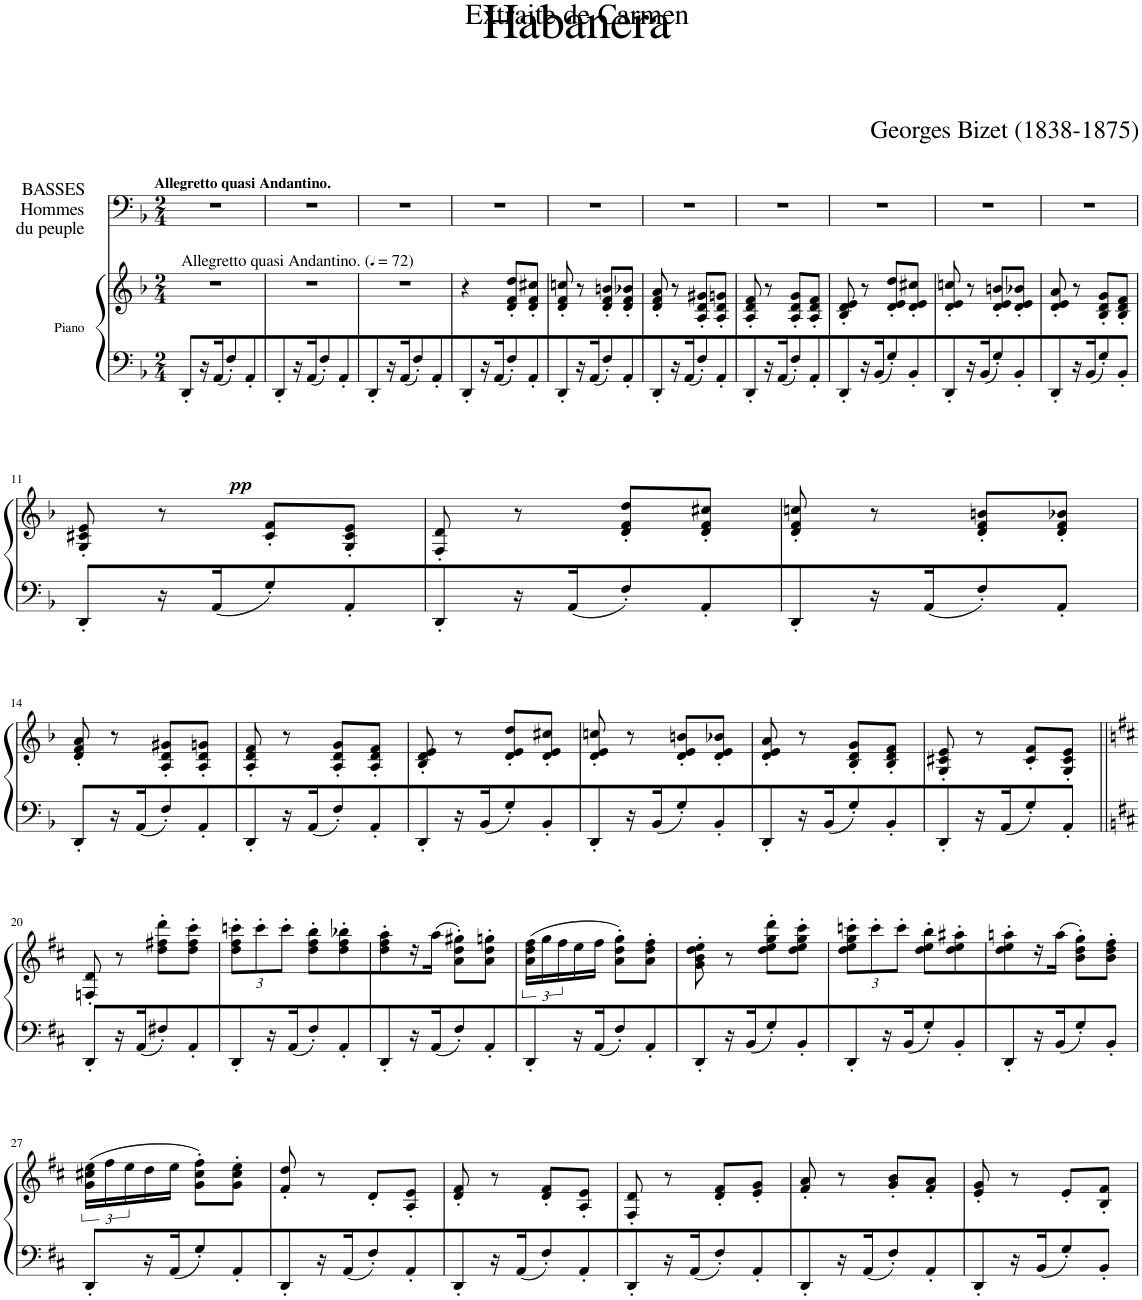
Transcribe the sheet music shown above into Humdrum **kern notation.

**kern	**kern	**dynam	**kern
*part2	*part2	*part2	*part1
*staff3	*staff2	*staff2/3	*staff1
*I"Piano	*	*	*I"BASSES Hommes  du peuple
*I'Pno	*	*	*
*clefF4	*clefG2	*	*clefF4
*k[b-]	*k[b-]	*	*k[b-]
*M2/4	*M2/4	*	*M2/4
*MM72	*MM72	*	*MM72
=1	=1	=1	=1
*	*	*	*^
!	!	!	!LO:TX:a:B:t=Allegretto quasi Andantino.	!
!	!LO:TX:a:t=Allegretto quasi Andantino.	!	!	!
!	!	!LO:DY:b=2	!	!
8DD'/L	2r	pp	2r	2D!
16r	.	.	.	.
16AA/J	.	.	.	.
8F'/	.	.	.	.
8AA'/	.	.	.	.
*	*	*	*v	*v
=2	=2	=2	=2
8DD'/	2r	.	2r
16r	.	.	.
16AA/J	.	.	.
8F'/	.	.	.
8AA'/	.	.	.
=3	=3	=3	=3
8DD'/	2r	.	2r
16r	.	.	.
16AA/J	.	.	.
8F'/	.	.	.
8AA'/	.	.	.
=4	=4	=4	=4
8DD'/	4r	.	2r
16r	.	.	.
16AA/J	.	.	.
8F'/	8d/' 8f/' 8dd/'L	.	.
8AA'/	8d/' 8f/' 8cc#X/'J	.	.
=5	=5	=5	=5
8DD'/	8d/' 8f/' 8ccn/'	.	2r
16r	8r	.	.
16AA/J	.	.	.
8F'/	8d/' 8f/' 8bn/'L	.	.
8AA'/	8d/' 8f/' 8b-X/'J	.	.
=6	=6	=6	=6
8DD'/	8d/' 8f/' 8a/'	.	2r
16r	8r	.	.
16AA/J	.	.	.
8F'/	8A/' 8d/' 8g#X/'L	.	.
8AA'/	8A/' 8d/' 8gn/'J	.	.
=7	=7	=7	=7
8DD'/	8A/' 8d/' 8f/'	.	2r
16r	8r	.	.
16AA/J	.	.	.
8F'/	8A/' 8d/' 8g/'L	.	.
8AA'/	8A/' 8d/' 8f/'J	.	.
=8	=8	=8	=8
8DD'/	8B-/' 8d/' 8e/'	.	2r
16r	8r	.	.
16BB-/J	.	.	.
8G'/	8d/' 8e/' 8dd/'L	.	.
8BB-'/	8d/' 8e/' 8cc#X/'J	.	.
=9	=9	=9	=9
8DD'/	8d/' 8e/' 8ccn/'	.	2r
16r	8r	.	.
16BB-/J	.	.	.
8G'/	8d/' 8e/' 8bn/'L	.	.
8BB-'/	8d/' 8e/' 8b-X/'J	.	.
=10	=10	=10	=10
8DD'/	8d/' 8e/' 8a/'	.	2r
16r	8r	.	.
16BB-/J	.	.	.
8G'/	8B-/' 8d/' 8g/'L	.	.
8BB-'/J	8B-/' 8d/' 8f/'J	.	.
!!LO:LB:g=z
=11	=11	=11	=11
8DD'/L	8G/' 8c#X/' 8e/'	.	2r
16r	8r	.	.
16AA/J	.	.	.
8G'/	8c#/' 8f/'L	.	.
8AA'/	8G/' 8c#/' 8e/'J	.	.
=12	=12	=12	=12
8DD'/	8F/' 8d/'	.	2r
16r	8r	.	.
16AA/J	.	.	.
8F'/	8d/' 8f/' 8dd/'L	.	.
8AA'/	8d/' 8f/' 8cc#X/'J	.	.
=13	=13	=13	=13
8DD'/	8d/' 8f/' 8ccn/'	.	2r
16r	8r	.	.
16AA/J	.	.	.
8F'/	8d/' 8f/' 8bn/'L	.	.
8AA'/J	8d/' 8f/' 8b-X/'J	.	.
!!LO:LB:g=z
=14	=14	=14	=14
8DD'/L	8d/' 8f/' 8a/'	.	2r
16r	8r	.	.
16AA/J	.	.	.
8F'/	8A/' 8d/' 8g#X/'L	.	.
8AA'/	8A/' 8d/' 8gn/'J	.	.
=15	=15	=15	=15
8DD'/	8A/' 8d/' 8f/'	.	2r
16r	8r	.	.
16AA/J	.	.	.
8F'/	8A/' 8d/' 8g/'L	.	.
8AA'/	8A/' 8d/' 8f/'J	.	.
=16	=16	=16	=16
8DD'/	8B-/' 8d/' 8e/'	.	2r
16r	8r	.	.
16BB-/J	.	.	.
8G'/	8d/' 8e/' 8dd/'L	.	.
8BB-'/	8d/' 8e/' 8cc#X/'J	.	.
=17	=17	=17	=17
8DD'/	8d/' 8e/' 8ccn/'	.	2r
16r	8r	.	.
16BB-/J	.	.	.
8G'/	8d/' 8e/' 8bn/'L	.	.
8BB-'/	8d/' 8e/' 8b-X/'J	.	.
=18	=18	=18	=18
8DD'/	8d/' 8e/' 8a/'	.	2r
16r	8r	.	.
16BB-/J	.	.	.
8G'/	8B-/' 8d/' 8g/'L	.	.
8BB-'/	8B-/' 8d/' 8f/'J	.	.
=19	=19	=19	=19
8DD'/	8G/' 8c#X/' 8e/'	.	2r
16r	8r	.	.
16AA/J	.	.	.
8G'/	8c#/' 8f/'L	.	.
8AA'/J	8G/' 8c#/' 8e/'J	.	.
!!LO:LB:g=z
=20||	=20||	=20||	=20||
*k[f#c#]	*k[f#c#]	*	*k[f#c#]
8DD'/L	8Fn/' 8d/'	.	2r
16r	8r	.	.
16AA/J	.	.	.
8F#X'/	8dd\' 8ff#X\' 8ddd\'L	.	.
8AA'/	8dd\' 8ff#\' 8ccc#\'J	.	.
=21	=21	=21	=21
*	*Xbrackettup	*	*
8DD'/	12dd\' 12ff#\' 12cccn\'L	.	2r
.	12ccc'\	.	.
16r	.	.	.
.	12ccc'\J	.	.
16AA/J	.	.	.
8F#'/	8dd\' 8ff#\' 8bb\'L	.	.
8AA'/	8dd\' 8ff#\' 8bb-X\'	.	.
=22	=22	=22	=22
8DD'/	8dd\' 8ff#\' 8aa\'	.	2r
16r	16r	.	.
16AA/J	(16aa\JJ	.	.
8F#'/	8a\' 8dd\' 8gg#X\'L)	.	.
8AA'/	8a\' 8dd\' 8ggn\'J	.	.
=23	=23	=23	=23
*	*brackettup	*	*
8DD'/	(24a\ 24dd\ 24ff#\LL	.	2r
.	24gg\	.	.
.	24ff#\	.	.
16r	16ee\	.	.
16AA/J	16ff#\JJ	.	.
8F#'/	8a\' 8dd\' 8gg\'L)	.	.
8AA'/	8a\' 8dd\' 8ff#\'J	.	.
=24	=24	=24	=24
8DD'/	8g\' 8b\' 8dd\' 8ee\'	.	2r
16r	8r	.	.
16BB/J	.	.	.
8G'/	8dd\' 8ee\' 8gg\' 8ddd\'L	.	.
8BB'/	8dd\' 8ee\' 8gg\' 8ccc#\'J	.	.
=25	=25	=25	=25
*	*Xbrackettup	*	*
8DD'/	12dd\' 12ee\' 12gg\' 12cccn\'L	.	2r
.	12ccc'\	.	.
16r	.	.	.
.	12ccc'\J	.	.
16BB/J	.	.	.
8G'/	8dd\' 8ee\' 8bb\'L	.	.
8BB'/	8dd\' 8ee\' 8aa#X\'	.	.
=26	=26	=26	=26
8DD'/	8dd\' 8ee\' 8aan\'	.	2r
16r	16r	.	.
16BB/J	(16aa\JJ	.	.
8G'/	8b\' 8dd\' 8gg\'L)	.	.
8BB'/J	8b\' 8dd\' 8ff#\'J	.	.
!!LO:LB:g=z
=27	=27	=27	=27
*	*brackettup	*	*
8DD'/L	(24g\ 24cc#X\ 24ee\LL	.	2r
.	24ff#\	.	.
.	24ee\	.	.
16r	16dd\	.	.
16AA/J	16ee\JJ	.	.
8G'/	8g\' 8cc#\' 8ff#\'L)	.	.
8AA'/	8g\' 8cc#\' 8ee\'J	.	.
=28	=28	=28	=28
8DD'/	8f#/' 8dd/'	.	2r
16r	8r	.	.
16AA/J	.	.	.
8F#'/	8d'/L	.	.
8AA'/	8A/' 8e/'J	.	.
=29	=29	=29	=29
8DD'/	8d/' 8f#/'	.	2r
16r	8r	.	.
16AA/J	.	.	.
8F#'/	8d/' 8f#/'L	.	.
8AA'/	8A/' 8e/'J	.	.
=30	=30	=30	=30
8DD'/	8F#/' 8d/'	.	2r
16r	8r	.	.
16AA/J	.	.	.
8F#'/	8d/' 8f#/'L	.	.
8AA'/	8e/' 8g/'J	.	.
=31	=31	=31	=31
8DD'/	8f#/' 8a/'	.	2r
16r	8r	.	.
16AA/J	.	.	.
8F#'/	8g/' 8b/'L	.	.
8AA'/	8f#/' 8a/'J	.	.
=32	=32	=32	=32
8DD'/	8e/' 8g/'	.	2r
16r	8r	.	.
16BB/J	.	.	.
8G'/	8e'/L	.	.
8BB'/J	8B/' 8f#/'J	.	.
=	=	=	=
*-	*-	*-	*-
